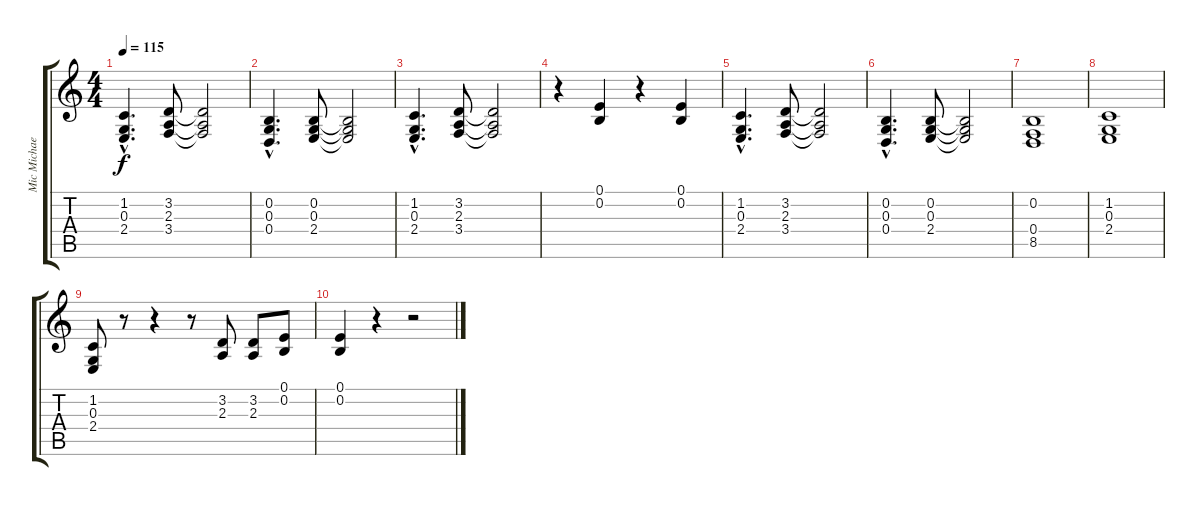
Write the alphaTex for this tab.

\track ("Mic Michaelli" "Mic Michae") {instrument pad3polysynth}
\staff {score tabs}
\tuning (E4 B3 G3 D3 A2 E2) {hide}
\ts (4 4)
\tempo 115
\clef g2
\ks c
(1.2{hac} 0.3{hac} 2.4{hac}).4{d dy f volume 9} (3.2 2.3 3.4).8 (3.2{t} 2.3{t} 3.4{t}).2 |
(0.2{hac} 0.3{hac} 0.4{hac}).4{d} (0.2 0.3 2.4).8 (0.2{t} 0.3{t} 2.4{t}).2 |
(1.2{hac} 0.3{hac} 2.4{hac}).4{d} (3.2 2.3 3.4).8 (3.2{t} 2.3{t} 3.4{t}).2 |
r.4 (0.1 0.2).4 r.4 (0.1 0.2).4 |
(1.2{hac} 0.3{hac} 2.4{hac}).4{d volume 9} (3.2 2.3 3.4).8 (3.2{t} 2.3{t} 3.4{t}).2 |
(0.2{hac} 0.3{hac} 0.4{hac}).4{d} (0.2 0.3 2.4).8 (0.2{t} 0.3{t} 2.4{t}).2 |
(0.2 0.4 8.5).1 |
(1.2 0.3 2.4).1 |
(1.2 0.3 2.4).8 r.8 r.4 r.8 (3.2 2.3).8 (3.2 2.3).8 (0.1 0.2).8 |
(0.1 0.2).4 r.4 r.2
